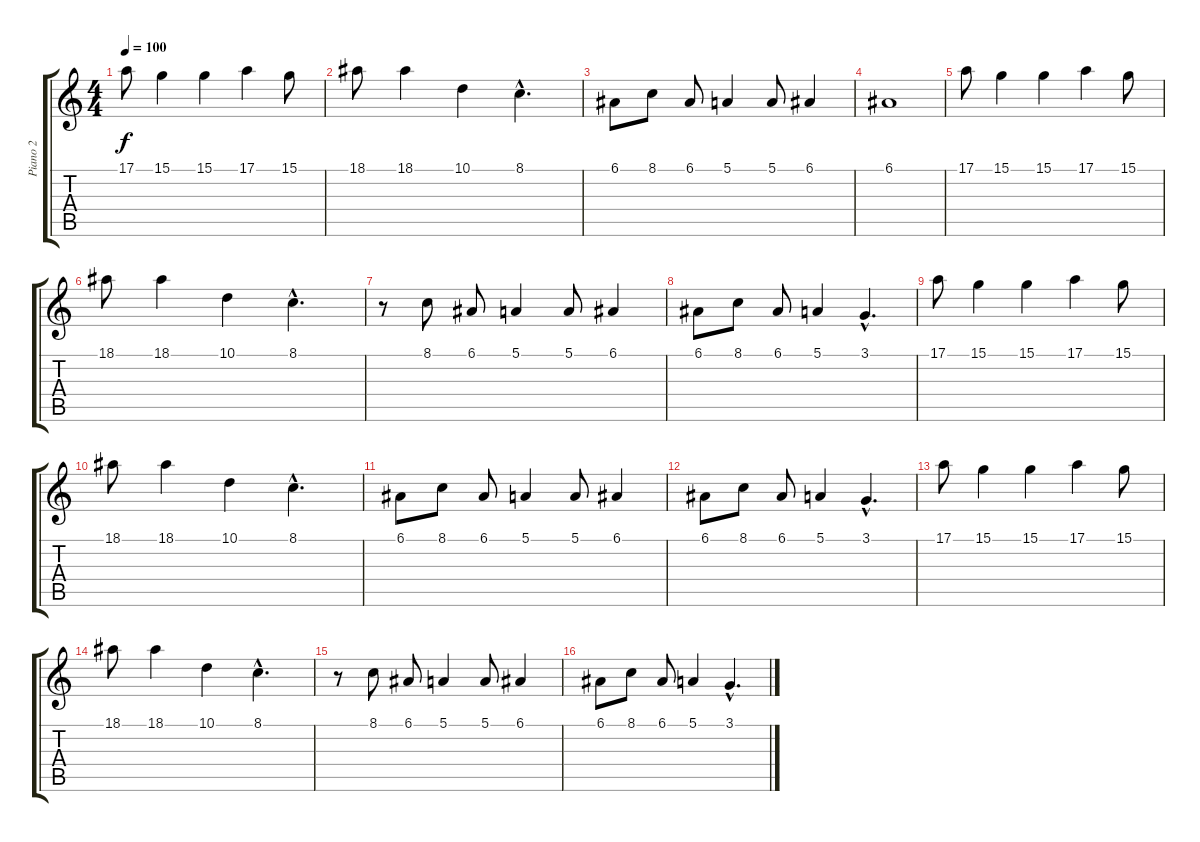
\track ("Piano 2" "Piano 2") {instrument acousticgrandpiano}
\staff {score tabs}
\tuning (E4 B3 G3 D3 A2 E2) {hide}
\ts (4 4)
\tempo 100
\clef g2
\ks c
17.1.8{dy f} 15.1.4 15.1.4 17.1.4 15.1.8 |
18.1.8 18.1.4 10.1.4 8.1{hac}.4{d} |
6.1.8 8.1.8 6.1.8 5.1.4 5.1.8 6.1.4 |
6.1.1 |
17.1.8 15.1.4 15.1.4 17.1.4 15.1.8 |
18.1.8 18.1.4 10.1.4 8.1{hac}.4{d} |
r.8 8.1.8 6.1.8 5.1.4 5.1.8 6.1.4 |
6.1.8 8.1.8 6.1.8 5.1.4 3.1{hac}.4{d} |
17.1.8 15.1.4 15.1.4 17.1.4 15.1.8 |
18.1.8 18.1.4 10.1.4 8.1{hac}.4{d} |
6.1.8 8.1.8 6.1.8 5.1.4 5.1.8 6.1.4 |
6.1.8 8.1.8 6.1.8 5.1.4 3.1{hac}.4{d} |
17.1.8 15.1.4 15.1.4 17.1.4 15.1.8 |
18.1.8 18.1.4 10.1.4 8.1{hac}.4{d} |
r.8 8.1.8 6.1.8 5.1.4 5.1.8 6.1.4 |
6.1.8 8.1.8 6.1.8 5.1.4 3.1{hac}.4{d}
